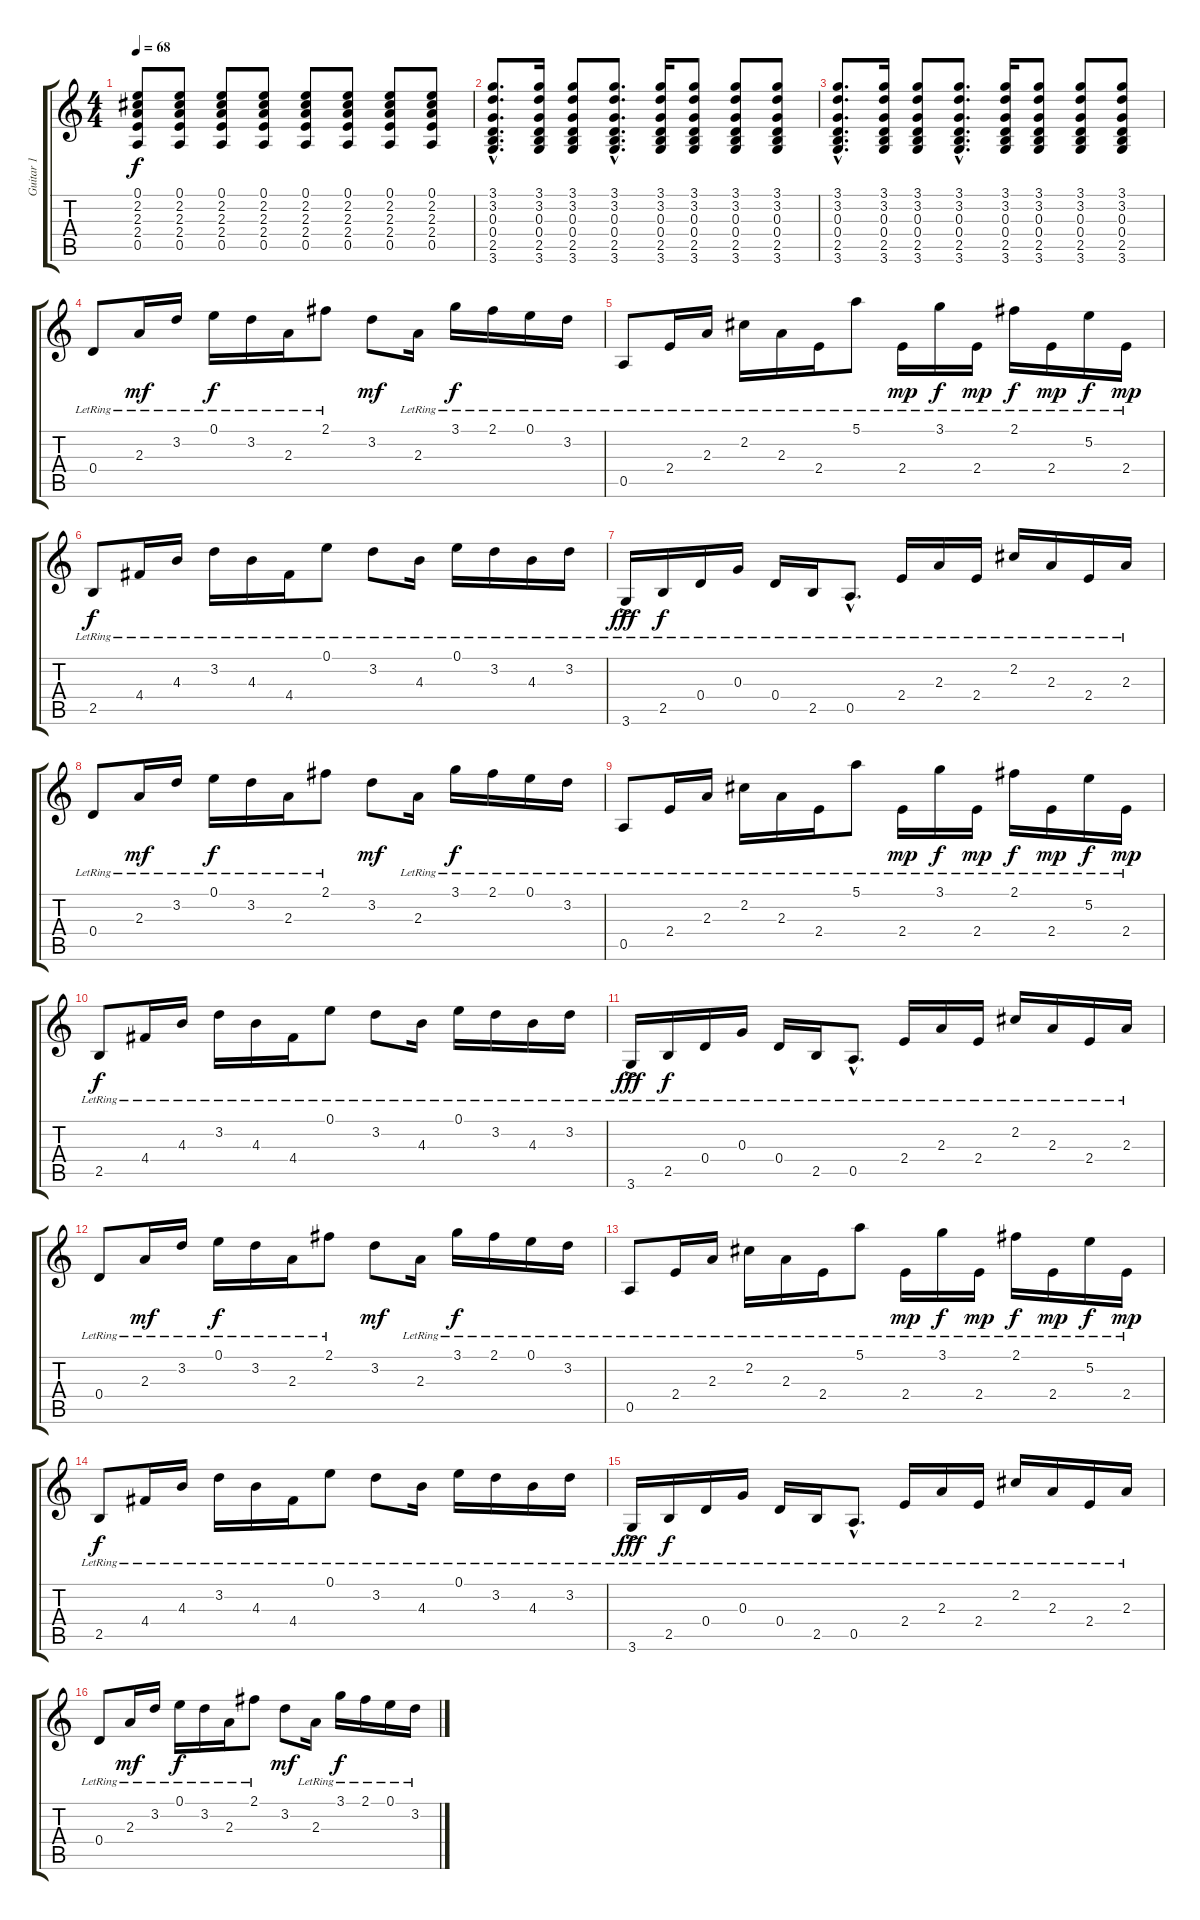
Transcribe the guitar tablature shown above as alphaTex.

\track ("Guitar 1" "Guitar 1") {instrument acousticguitarsteel}
\staff {score tabs}
\tuning (E4 B3 G3 D3 A2 E2) {hide}
\ts (4 4)
\tempo 68
\clef g2
\ks c
(0.1 2.2 2.3 2.4 0.5).8{dy f} (0.1 2.2 2.3 2.4 0.5).8 (0.1 2.2 2.3 2.4 0.5).8 (0.1 2.2 2.3 2.4 0.5).8 (0.1 2.2 2.3 2.4 0.5).8 (0.1 2.2 2.3 2.4 0.5).8 (0.1 2.2 2.3 2.4 0.5).8 (0.1 2.2 2.3 2.4 0.5).8 |
(3.1{hac} 3.2{hac} 0.3{hac} 0.4{hac} 2.5{hac} 3.6{hac}).8{d} (3.1 3.2 0.3 0.4 2.5 3.6).16 (3.1 3.2 0.3 0.4 2.5 3.6).8 (3.1{hac} 3.2{hac} 0.3{hac} 0.4{hac} 2.5{hac} 3.6{hac}).8{d} (3.1 3.2 0.3 0.4 2.5 3.6).16 (3.1 3.2 0.3 0.4 2.5 3.6).8 (3.1 3.2 0.3 0.4 2.5 3.6).8 (3.1 3.2 0.3 0.4 2.5 3.6).8 |
(3.1{hac} 3.2{hac} 0.3{hac} 0.4{hac} 2.5{hac} 3.6{hac}).8{d} (3.1 3.2 0.3 0.4 2.5 3.6).16 (3.1 3.2 0.3 0.4 2.5 3.6).8 (3.1{hac} 3.2{hac} 0.3{hac} 0.4{hac} 2.5{hac} 3.6{hac}).8{d} (3.1 3.2 0.3 0.4 2.5 3.6).16 (3.1 3.2 0.3 0.4 2.5 3.6).8 (3.1 3.2 0.3 0.4 2.5 3.6).8 (3.1 3.2 0.3 0.4 2.5 3.6).8 |
0.4{lr}.8 2.3{lr}.16{dy mf} 3.2{lr}.16 0.1{lr}.16{dy f} 3.2{lr}.16 2.3{lr}.16 2.1{lr}.8 3.2.8{dy mf} 2.3{lr}.16 3.1{lr}.16{dy f} 2.1{lr}.16 0.1{lr}.16 3.2{lr}.16 |
0.5{lr}.8 2.4{lr}.16 2.3{lr}.16 2.2{lr}.16 2.3{lr}.16 2.4{lr}.16 5.1{lr}.8 2.4{lr}.16{dy mp} 3.1{lr}.16{dy f} 2.4{lr}.16{dy mp} 2.1{lr}.16{dy f} 2.4{lr}.16{dy mp} 5.2{lr}.16{dy f} 2.4{lr}.16{dy mp} |
2.5{lr}.8{dy f} 4.4{lr}.16 4.3{lr}.16 3.2{lr}.16 4.3{lr}.16 4.4{lr}.16 0.1{lr}.8 3.2{lr}.8 4.3{lr}.16 0.1{lr}.16 3.2{lr}.16 4.3{lr}.16 3.2{lr}.16 |
3.6{ac lr}.16{dy fff} 2.5{lr}.16{dy f} 0.4{lr}.16 0.3{lr}.16 0.4{lr}.16 2.5{lr}.16 0.5{hac lr}.8{d} 2.4{lr}.16 2.3{lr}.16 2.4{lr}.16 2.2{lr}.16 2.3{lr}.16 2.4{lr}.16 2.3{lr}.16 |
0.4{lr}.8 2.3{lr}.16{dy mf} 3.2{lr}.16 0.1{lr}.16{dy f} 3.2{lr}.16 2.3{lr}.16 2.1{lr}.8 3.2.8{dy mf} 2.3{lr}.16 3.1{lr}.16{dy f} 2.1{lr}.16 0.1{lr}.16 3.2{lr}.16 |
0.5{lr}.8 2.4{lr}.16 2.3{lr}.16 2.2{lr}.16 2.3{lr}.16 2.4{lr}.16 5.1{lr}.8 2.4{lr}.16{dy mp} 3.1{lr}.16{dy f} 2.4{lr}.16{dy mp} 2.1{lr}.16{dy f} 2.4{lr}.16{dy mp} 5.2{lr}.16{dy f} 2.4{lr}.16{dy mp} |
2.5{lr}.8{dy f} 4.4{lr}.16 4.3{lr}.16 3.2{lr}.16 4.3{lr}.16 4.4{lr}.16 0.1{lr}.8 3.2{lr}.8 4.3{lr}.16 0.1{lr}.16 3.2{lr}.16 4.3{lr}.16 3.2{lr}.16 |
3.6{ac lr}.16{dy fff} 2.5{lr}.16{dy f} 0.4{lr}.16 0.3{lr}.16 0.4{lr}.16 2.5{lr}.16 0.5{hac lr}.8{d} 2.4{lr}.16 2.3{lr}.16 2.4{lr}.16 2.2{lr}.16 2.3{lr}.16 2.4{lr}.16 2.3{lr}.16 |
0.4{lr}.8 2.3{lr}.16{dy mf} 3.2{lr}.16 0.1{lr}.16{dy f} 3.2{lr}.16 2.3{lr}.16 2.1{lr}.8 3.2.8{dy mf} 2.3{lr}.16 3.1{lr}.16{dy f} 2.1{lr}.16 0.1{lr}.16 3.2{lr}.16 |
0.5{lr}.8 2.4{lr}.16 2.3{lr}.16 2.2{lr}.16 2.3{lr}.16 2.4{lr}.16 5.1{lr}.8 2.4{lr}.16{dy mp} 3.1{lr}.16{dy f} 2.4{lr}.16{dy mp} 2.1{lr}.16{dy f} 2.4{lr}.16{dy mp} 5.2{lr}.16{dy f} 2.4{lr}.16{dy mp} |
2.5{lr}.8{dy f} 4.4{lr}.16 4.3{lr}.16 3.2{lr}.16 4.3{lr}.16 4.4{lr}.16 0.1{lr}.8 3.2{lr}.8 4.3{lr}.16 0.1{lr}.16 3.2{lr}.16 4.3{lr}.16 3.2{lr}.16 |
3.6{ac lr}.16{dy fff} 2.5{lr}.16{dy f} 0.4{lr}.16 0.3{lr}.16 0.4{lr}.16 2.5{lr}.16 0.5{hac lr}.8{d} 2.4{lr}.16 2.3{lr}.16 2.4{lr}.16 2.2{lr}.16 2.3{lr}.16 2.4{lr}.16 2.3{lr}.16 |
0.4{lr}.8 2.3{lr}.16{dy mf} 3.2{lr}.16 0.1{lr}.16{dy f} 3.2{lr}.16 2.3{lr}.16 2.1{lr}.8 3.2.8{dy mf} 2.3{lr}.16 3.1{lr}.16{dy f} 2.1{lr}.16 0.1{lr}.16 3.2{lr}.16
